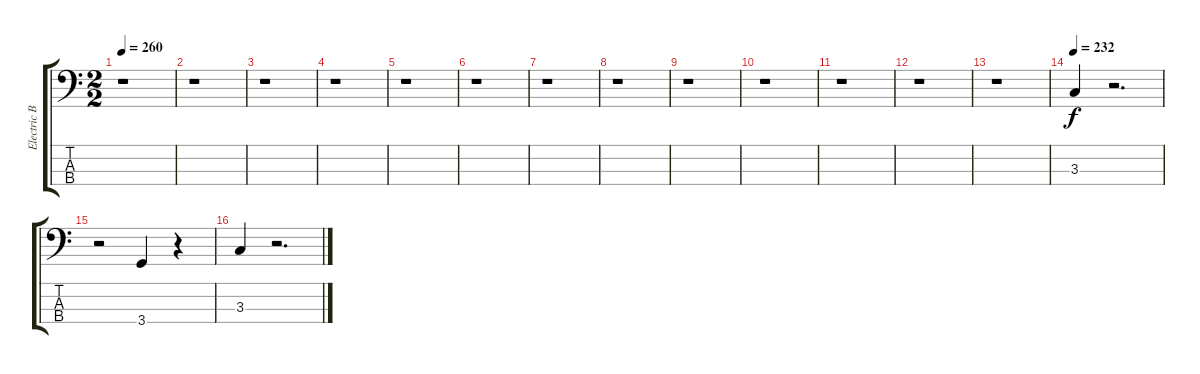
\track ("Electric Bass (pick)" "Electric B") {instrument electricbasspick}
\staff {score tabs}
\tuning (G2 D2 A1 E1) {hide}
\ts (2 2)
\tempo 260
\clef f4
\ks c
r.1{dy mf} |
r.1 |
r.1 |
r.1 |
r.1 |
r.1 |
r.1 |
r.1 |
r.1 |
r.1 |
r.1 |
r.1 |
r.1 |
\tempo 232
3.3.4{dy f} r.2{d} |
r.2 3.4.4 r.4 |
3.3.4 r.2{d}
